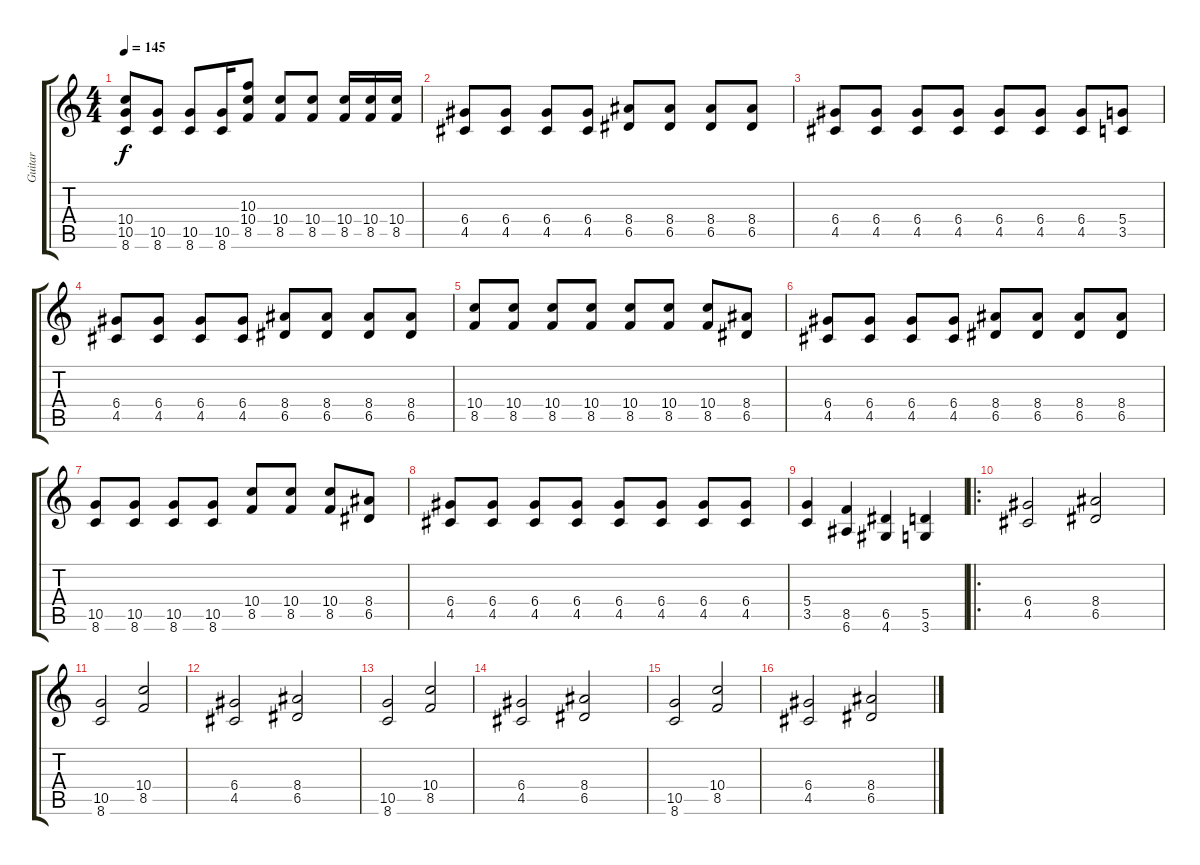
\track ("Guitar" "Guitar") {instrument distortionguitar}
\staff {score tabs}
\tuning (E4 B3 G3 D3 A2 E2) {hide}
\ts (4 4)
\tempo 145
\clef g2
\ks c
(10.4 10.5 8.6).8{dy f} (10.5 8.6).8 (10.5 8.6).8 (10.5 8.6).16 (10.3 10.4 8.5).8 (10.4 8.5).8 (10.4 8.5).8 (10.4 8.5).16 (10.4 8.5).16 (10.4 8.5).16 |
(6.4 4.5).8 (6.4 4.5).8 (6.4 4.5).8 (6.4 4.5).8 (8.4 6.5).8 (8.4 6.5).8 (8.4 6.5).8 (8.4 6.5).8 |
(6.4 4.5).8 (6.4 4.5).8 (6.4 4.5).8 (6.4 4.5).8 (6.4 4.5).8 (6.4 4.5).8 (6.4 4.5).8 (5.4 3.5).8 |
(6.4 4.5).8 (6.4 4.5).8 (6.4 4.5).8 (6.4 4.5).8 (8.4 6.5).8 (8.4 6.5).8 (8.4 6.5).8 (8.4 6.5).8 |
(10.4 8.5).8 (10.4 8.5).8 (10.4 8.5).8 (10.4 8.5).8 (10.4 8.5).8 (10.4 8.5).8 (10.4 8.5).8 (8.4 6.5).8 |
(6.4 4.5).8 (6.4 4.5).8 (6.4 4.5).8 (6.4 4.5).8 (8.4 6.5).8 (8.4 6.5).8 (8.4 6.5).8 (8.4 6.5).8 |
(10.5 8.6).8 (10.5 8.6).8 (10.5 8.6).8 (10.5 8.6).8 (10.4 8.5).8 (10.4 8.5).8 (10.4 8.5).8 (8.4 6.5).8 |
(6.4 4.5).8 (6.4 4.5).8 (6.4 4.5).8 (6.4 4.5).8 (6.4 4.5).8 (6.4 4.5).8 (6.4 4.5).8 (6.4 4.5).8 |
(5.4 3.5).4 (8.5 6.6).4 (6.5 4.6).4 (5.5 3.6).4 |
\ro
(6.4 4.5).2 (8.4 6.5).2 |
(10.5 8.6).2 (10.4 8.5).2 |
(6.4 4.5).2 (8.4 6.5).2 |
(10.5 8.6).2 (10.4 8.5).2 |
(6.4 4.5).2 (8.4 6.5).2 |
(10.5 8.6).2 (10.4 8.5).2 |
(6.4 4.5).2 (8.4 6.5).2
